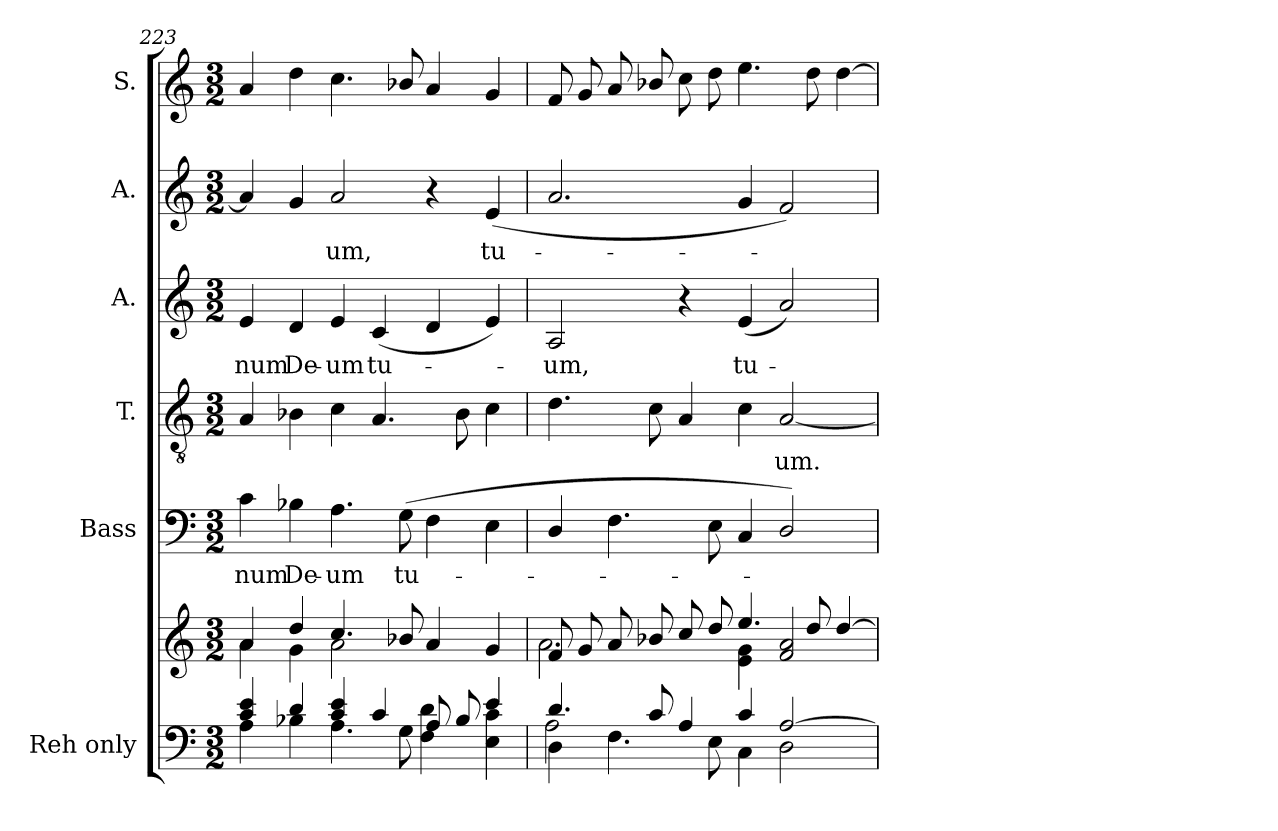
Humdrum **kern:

**kern	**kern	**kern	**text	**kern	**text	**kern	**text	**kern	**text	**kern
*part6	*part6	*part5	*part5	*part4	*part4	*part3	*part3	*part2	*part2	*part1
*staff7	*staff6	*staff5	*staff5	*staff4	*staff4	*staff3	*staff3	*staff2	*staff2	*staff1
*I"Reh only	*	*I"Bass	*	*I"T.	*	*I"A.	*	*I"A.	*	*I"S.
*	*	*I'B.	*	*	*	*	*	*	*	*
*clefF4	*clefG2	*clefF4	*	*clefGv2	*	*clefG2	*	*clefG2	*	*clefG2
*	*	*	*	*	*	*ITrd7c12	*	*ITrd7c12	*	*
*k[]	*k[]	*k[]	*	*k[]	*	*k[]	*	*k[]	*	*k[]
*C:	*C:	*C:	*	*C:	*	*C:	*	*C:	*	*C:
*M3/2	*M3/2	*M3/2	*	*M3/2	*	*M3/2	*	*M3/2	*	*M3/2
=223	=223	=223	=223	=223	=223	=223	=223	=223	=223	=223
*^	*^	*	*	*	*	*	*	*	*	*
!	!	!	!	!	!LO:LY:b	!	!	!	!LO:LY:b	!	!	!
4A\	4c/ 4e/	4a/	4a\	4c\	-num	4A/	.	4E/	-num	4A/]	.	4a/
!	!	!	!	!	!LO:LY:b	!	!	!	!LO:LY:b	!	!	!
4B-X\	4d/	4dd/	4g\	4B-X\	De-	4B-X\	.	4D/	De-	4G/	.	4dd\
!	!	!	!	!	!LO:LY:b	!	!	!	!LO:LY:b	!	!LO:LY:b	!
4c/ 4e/	4.A\	4.cc/	2a\	4.A\	-um	4c\	.	4E/	-um	2A/	-um,	4.cc\
!	!	!	!	!	!	!	!	!	!LO:LY:b	!	!	!
4c/	.	.	.	.	.	4.A/	.	(4C/	tu-	.	.	.
!	!	!	!	!	!LO:LY:b	!	!	!	!	!	!	!
.	8G\	8b-X/	.	(>8G\	tu-	.	.	.	.	.	.	8b-X/
8A/	4F\ 4d\	4a/	2ryy	4F\	.	.	.	4D/	.	4r	.	4a/
8B-/	.	.	.	.	.	8B-\	.	.	.	.	.	.
!	!	!	!	!	!	!	!	!	!	!	!LO:LY:b	!
4e/	4E\ 4c\	4g/	.	4E\	.	4c\	.	4E/)	.	(<4E/	tu-	4g/
!!LO:PB:g=z
=224	=224	=224	=224	=224	=224	=224	=224	=224	=224	=224	=224	=224
*	*^	*	*	*	*	*	*	*	*	*	*	*
!	!	!	!	!	!	!	!	!	!	!LO:LY:b	!	!	!
4.d/	4D\	2A\	8f/	2.a\	4D/	.	4.d\	.	2AA/	-um,	2.A/	.	8f/
.	.	.	8g/	.	.	.	.	.	.	.	.	.	8g/
.	4.F\	.	8a/	.	4.F\	.	.	.	.	.	.	.	8a/
8c/	.	.	8b-X/	.	.	.	8c\	.	.	.	.	.	8b-X/
4A/	.	2ryy	8cc/	.	.	.	4A/	.	4r	.	.	.	8cc\
.	8E\	.	8dd/	.	8E\	.	.	.	.	.	.	.	8dd\
!	!	!	!	!	!	!	!	!	!	!LO:LY:b	!	!	!
4c/	4C\	.	4.ee/	4e\ 4g\	4C/	.	4c\	.	(<4E/	tu-	4G/	.	4.ee\
!	!	!	!	!	!	!	!	!LO:LY:b	!	!	!	!	!
[>2A/	2D\	2ryy	.	2f/ 2a/	2D/)	.	[<2A/	-um.	2A/)	.	2F/)	.	.
.	.	.	8dd/	.	.	.	.	.	.	.	.	.	8dd\
.	.	.	[>4dd/	.	.	.	.	.	.	.	.	.	[>4dd\
*v	*v	*v	*	*	*	*	*	*	*	*	*	*	*
*	*v	*v	*	*	*	*	*	*	*	*	*
=	=	=	=	=	=	=	=	=	=	=
*-	*-	*-	*-	*-	*-	*-	*-	*-	*-	*-
